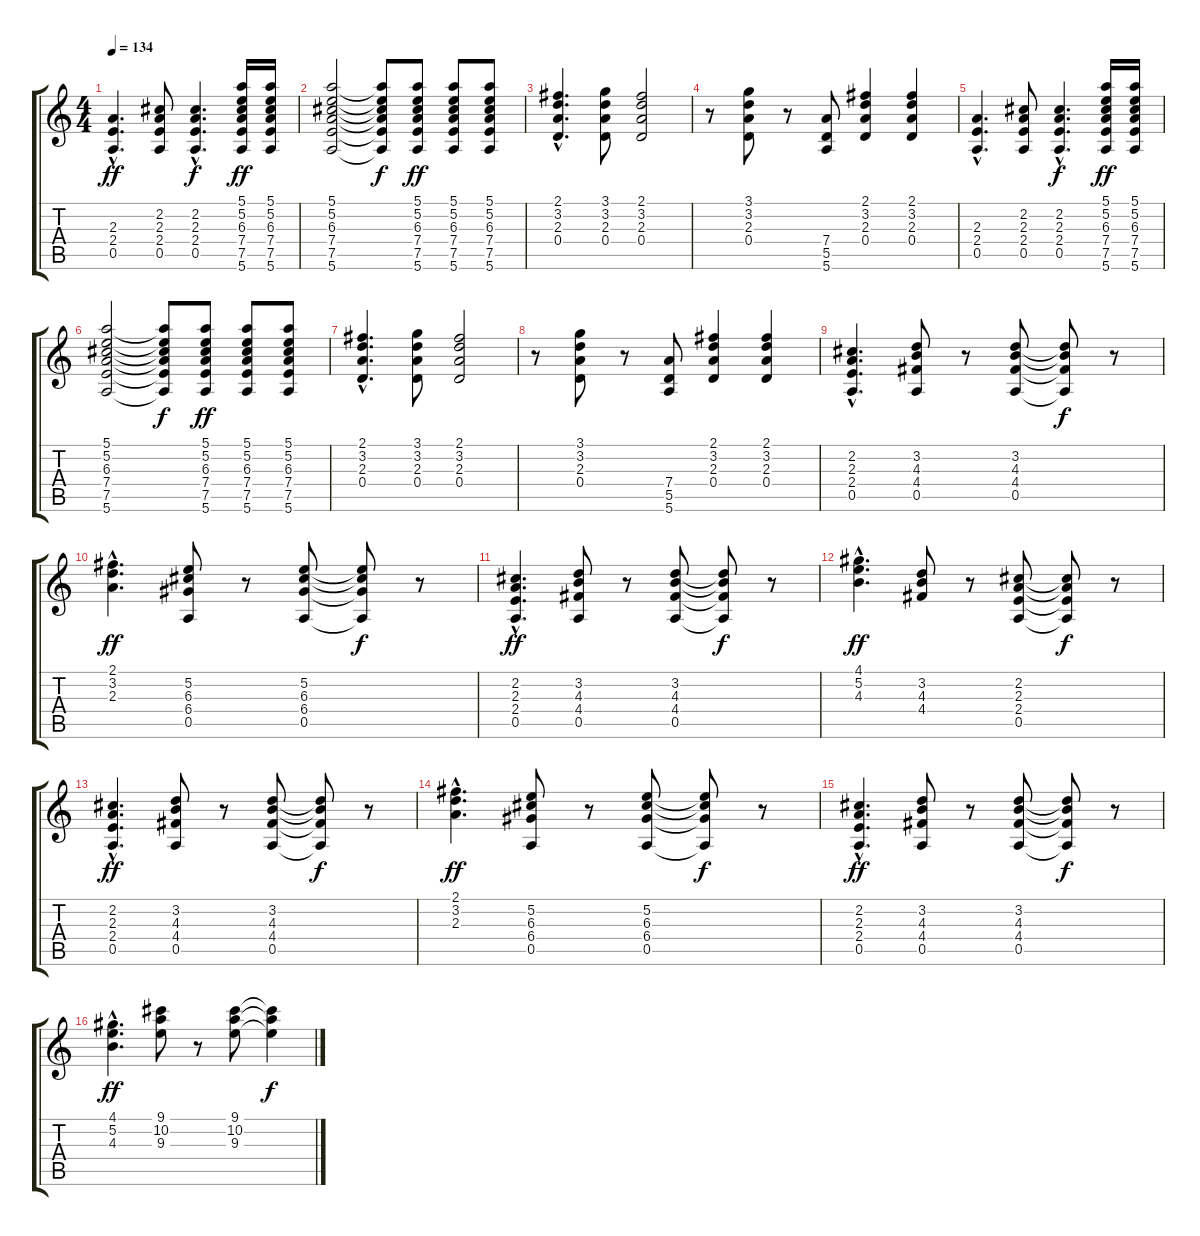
\track "" {instrument distortionguitar}
\staff {score tabs}
\tuning (E4 B3 G3 D3 A2 E2) {hide}
\ts (4 4)
\tempo 134
\clef g2
\ks c
(2.3{hac} 2.4{hac} 0.5{hac}).4{d dy ff} (2.2 2.3 2.4 0.5).8 (2.2{hac} 2.3{hac} 2.4{hac} 0.5{hac}).4{d dy f} (5.1 5.2 6.3 7.4 7.5 5.6).16{dy ff} (5.1 5.2 6.3 7.4 7.5 5.6).16 |
(5.1 5.2 6.3 7.4 7.5 5.6).2 (5.1{t} 5.2{t} 6.3{t} 7.4{t} 7.5{t} 5.6{t}).8{dy f} (5.1 5.2 6.3 7.4 7.5 5.6).8{dy ff} (5.1 5.2 6.3 7.4 7.5 5.6).8 (5.1 5.2 6.3 7.4 7.5 5.6).8 |
(2.1{hac} 3.2{hac} 2.3{hac} 0.4{hac}).4{d} (3.1 3.2 2.3 0.4).8 (2.1 3.2 2.3 0.4).2 |
r.8 (3.1 3.2 2.3 0.4).8 r.8 (7.4 5.5 5.6).8 (2.1 3.2 2.3 0.4).4 (2.1 3.2 2.3 0.4).4 |
(2.3{hac} 2.4{hac} 0.5{hac}).4{d} (2.2 2.3 2.4 0.5).8 (2.2{hac} 2.3{hac} 2.4{hac} 0.5{hac}).4{d dy f} (5.1 5.2 6.3 7.4 7.5 5.6).16{dy ff} (5.1 5.2 6.3 7.4 7.5 5.6).16 |
(5.1 5.2 6.3 7.4 7.5 5.6).2 (5.1{t} 5.2{t} 6.3{t} 7.4{t} 7.5{t} 5.6{t}).8{dy f} (5.1 5.2 6.3 7.4 7.5 5.6).8{dy ff} (5.1 5.2 6.3 7.4 7.5 5.6).8 (5.1 5.2 6.3 7.4 7.5 5.6).8 |
(2.1{hac} 3.2{hac} 2.3{hac} 0.4{hac}).4{d} (3.1 3.2 2.3 0.4).8 (2.1 3.2 2.3 0.4).2 |
r.8 (3.1 3.2 2.3 0.4).8 r.8 (7.4 5.5 5.6).8 (2.1 3.2 2.3 0.4).4 (2.1 3.2 2.3 0.4).4 |
(2.2{hac} 2.3{hac} 2.4{hac} 0.5{hac}).4{d} (3.2 4.3 4.4 0.5).8 r.8 (3.2 4.3 4.4 0.5).8 (3.2{t} 4.3{t} 4.4{t} 0.5{t}).8{dy f} r.8 |
(2.1{hac} 3.2{hac} 2.3{hac}).4{d dy ff} (5.2 6.3 6.4 0.5).8 r.8 (5.2 6.3 6.4 0.5).8 (5.2{t} 6.3{t} 6.4{t} 0.5{t}).8{dy f} r.8 |
(2.2{hac} 2.3{hac} 2.4{hac} 0.5{hac}).4{d dy ff} (3.2 4.3 4.4 0.5).8 r.8 (3.2 4.3 4.4 0.5).8 (3.2{t} 4.3{t} 4.4{t} 0.5{t}).8{dy f} r.8 |
(4.1{hac} 5.2{hac} 4.3{hac}).4{d dy ff} (3.2 4.3 4.4).8 r.8 (2.2 2.3 2.4 0.5).8 (2.2{t} 2.3{t} 2.4{t} 0.5{t}).8{dy f} r.8 |
(2.2{hac} 2.3{hac} 2.4{hac} 0.5{hac}).4{d dy ff} (3.2 4.3 4.4 0.5).8 r.8 (3.2 4.3 4.4 0.5).8 (3.2{t} 4.3{t} 4.4{t} 0.5{t}).8{dy f} r.8 |
(2.1{hac} 3.2{hac} 2.3{hac}).4{d dy ff} (5.2 6.3 6.4 0.5).8 r.8 (5.2 6.3 6.4 0.5).8 (5.2{t} 6.3{t} 6.4{t} 0.5{t}).8{dy f} r.8 |
(2.2{hac} 2.3{hac} 2.4{hac} 0.5{hac}).4{d dy ff} (3.2 4.3 4.4 0.5).8 r.8 (3.2 4.3 4.4 0.5).8 (3.2{t} 4.3{t} 4.4{t} 0.5{t}).8{dy f} r.8 |
(4.1{hac} 5.2{hac} 4.3{hac}).4{d dy ff} (9.1 10.2 9.3).8 r.8 (9.1 10.2 9.3).8 (9.1{t} 10.2{t} 9.3{t}).4{dy f}
